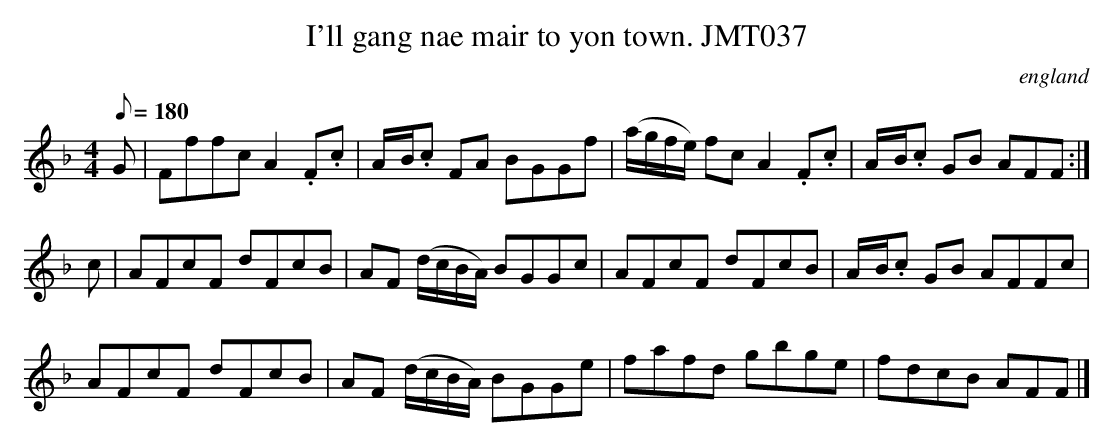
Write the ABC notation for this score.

X:1
T:I'll gang nae mair to yon town. JMT037
O:england
M:4/4
L:1/8
Q:180
K:F
G|Fffc A2.F.c|A/-B/.c FA BGGf|  (a/g/f/e/) fc A2 .F.c| A/-B/.c GB AFF:|
c| AFcF dFcB| AF (d/c/B/A/) BGGc| AFcF dFcB|A/-B/.c GB AFFc|
AFcF dFcB| AF (d/c/B/A/) BGGe| fafd gbge| fdcB AFF|]
